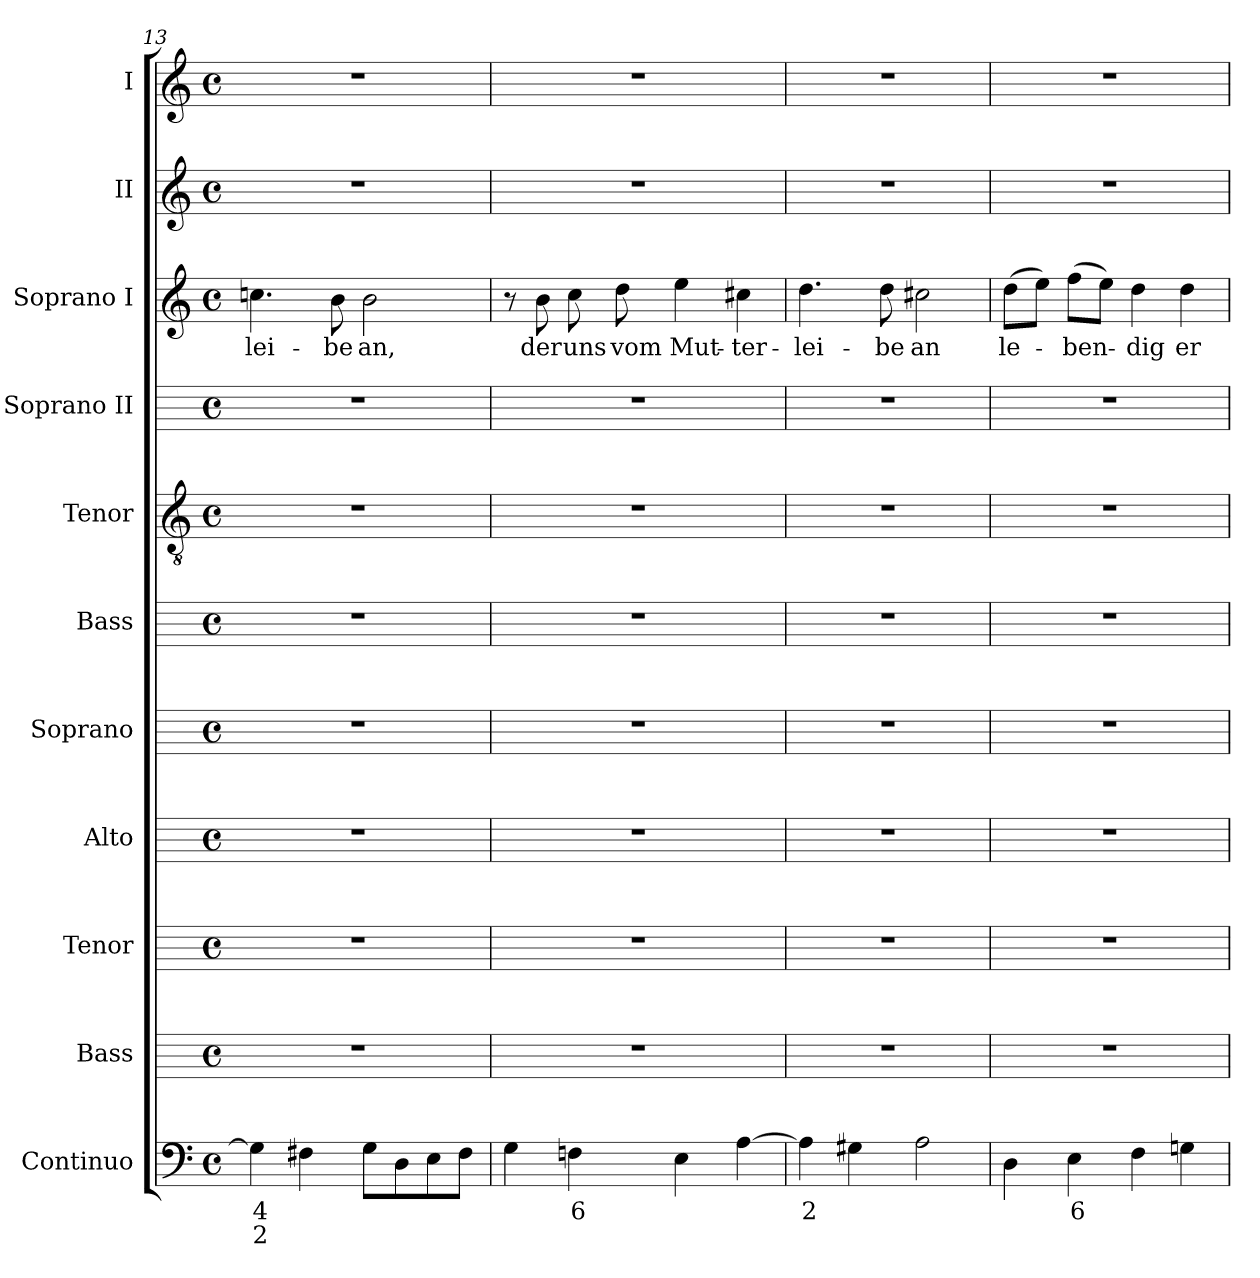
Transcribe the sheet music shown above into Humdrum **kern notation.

**kern	**text	**text	**kern	**kern	**kern	**kern	**kern	**kern	**kern	**kern	**text	**kern	**kern
*part11	*part11	*part11	*part10	*part9	*part8	*part7	*part6	*part5	*part4	*part3	*part3	*part2	*part1
*staff11	*staff11	*staff11	*staff10	*staff9	*staff8	*staff7	*staff6	*staff5	*staff4	*staff3	*staff3	*staff2	*staff1
*I"Continuo	*	*	*I"Bass	*I"Tenor	*I"Alto	*I"Soprano	*I"Bass	*I"Tenor	*I"Soprano II	*I"Soprano I	*	*I"II	*I"I
*	*	*	*I'B	*I'T	*I'A	*I'S	*I'B	*I'T	*I'S II	*I'S I	*	*I'II	*I'I
!!LO:LB:g=z
*clefF4	*	*	*	*	*	*	*	*clefGv2	*	*clefG2	*	*clefG2	*clefG2
*	*	*	*ITrd4c7	*ITrd4c7	*ITrd4c7	*ITrd4c7	*	*	*	*	*	*	*
*k[]	*	*	*	*	*	*	*	*k[]	*	*k[]	*	*k[]	*k[]
*C:	*	*	*	*	*	*	*	*C:	*	*C:	*	*C:	*C:
*M4/4	*	*	*M4/4	*M4/4	*M4/4	*M4/4	*M4/4	*M4/4	*M4/4	*M4/4	*	*M4/4	*M4/4
*met(c)	*	*	*met(c)	*met(c)	*met(c)	*met(c)	*met(c)	*met(c)	*met(c)	*met(c)	*	*met(c)	*met(c)
=13	=13	=13	=13	=13	=13	=13	=13	=13	=13	=13	=13	=13	=13
!	!LO:LY:b	!LO:LY:b	!	!	!	!	!	!	!	!	!LO:LY:b	!	!
4G]	4	2	1r	1r	1r	1r	1r	1r	1r	4.ccn	-lei-	1r	1r
4F#X	.	.	.	.	.	.	.	.	.	.	.	.	.
!	!	!	!	!	!	!	!	!	!	!	!LO:LY:b	!	!
.	.	.	.	.	.	.	.	.	.	8b	-be	.	.
!	!	!	!	!	!	!	!	!	!	!	!LO:LY:b	!	!
8GL	.	.	.	.	.	.	.	.	.	2b	an,	.	.
8D	.	.	.	.	.	.	.	.	.	.	.	.	.
8E	.	.	.	.	.	.	.	.	.	.	.	.	.
8F#J	.	.	.	.	.	.	.	.	.	.	.	.	.
=14	=14	=14	=14	=14	=14	=14	=14	=14	=14	=14	=14	=14	=14
4G	.	.	1r	1r	1r	1r	1r	1r	1r	8r	.	1r	1r
!	!	!	!	!	!	!	!	!	!	!	!LO:LY:b	!	!
.	.	.	.	.	.	.	.	.	.	8b	der	.	.
!	!LO:LY:b	!	!	!	!	!	!	!	!	!	!LO:LY:b	!	!
4Fn	6	.	.	.	.	.	.	.	.	8cc	uns	.	.
!	!	!	!	!	!	!	!	!	!	!	!LO:LY:b	!	!
.	.	.	.	.	.	.	.	.	.	8dd	vom	.	.
!	!	!	!	!	!	!	!	!	!	!	!LO:LY:b	!	!
4E	.	.	.	.	.	.	.	.	.	4ee	Mut-	.	.
!	!	!	!	!	!	!	!	!	!	!	!LO:LY:b	!	!
[4A	.	.	.	.	.	.	.	.	.	4cc#X	-ter-	.	.
=15	=15	=15	=15	=15	=15	=15	=15	=15	=15	=15	=15	=15	=15
!	!LO:LY:b	!	!	!	!	!	!	!	!	!	!LO:LY:b	!	!
4A]	2	.	1r	1r	1r	1r	1r	1r	1r	4.dd	-lei-	1r	1r
4G#X	.	.	.	.	.	.	.	.	.	.	.	.	.
!	!	!	!	!	!	!	!	!	!	!	!LO:LY:b	!	!
.	.	.	.	.	.	.	.	.	.	8dd	-be	.	.
!	!	!	!	!	!	!	!	!	!	!	!LO:LY:b	!	!
2A	.	.	.	.	.	.	.	.	.	2cc#X	an	.	.
=16	=16	=16	=16	=16	=16	=16	=16	=16	=16	=16	=16	=16	=16
!	!	!	!	!	!	!	!	!	!	!	!LO:LY:b	!	!
4D	.	.	1r	1r	1r	1r	1r	1r	1r	(>8ddL	le-	1r	1r
.	.	.	.	.	.	.	.	.	.	8eeJ)	.	.	.
!	!LO:LY:b	!	!	!	!	!	!	!	!	!	!LO:LY:b	!	!
4E	6	.	.	.	.	.	.	.	.	(>8ffL	ben-	.	.
.	.	.	.	.	.	.	.	.	.	8eeJ)	.	.	.
!	!	!	!	!	!	!	!	!	!	!	!LO:LY:b	!	!
4F	.	.	.	.	.	.	.	.	.	4dd	dig	.	.
!	!	!	!	!	!	!	!	!	!	!	!LO:LY:b	!	!
4Gn	.	.	.	.	.	.	.	.	.	4dd	er-	.	.
=	=	=	=	=	=	=	=	=	=	=	=	=	=
*-	*-	*-	*-	*-	*-	*-	*-	*-	*-	*-	*-	*-	*-
